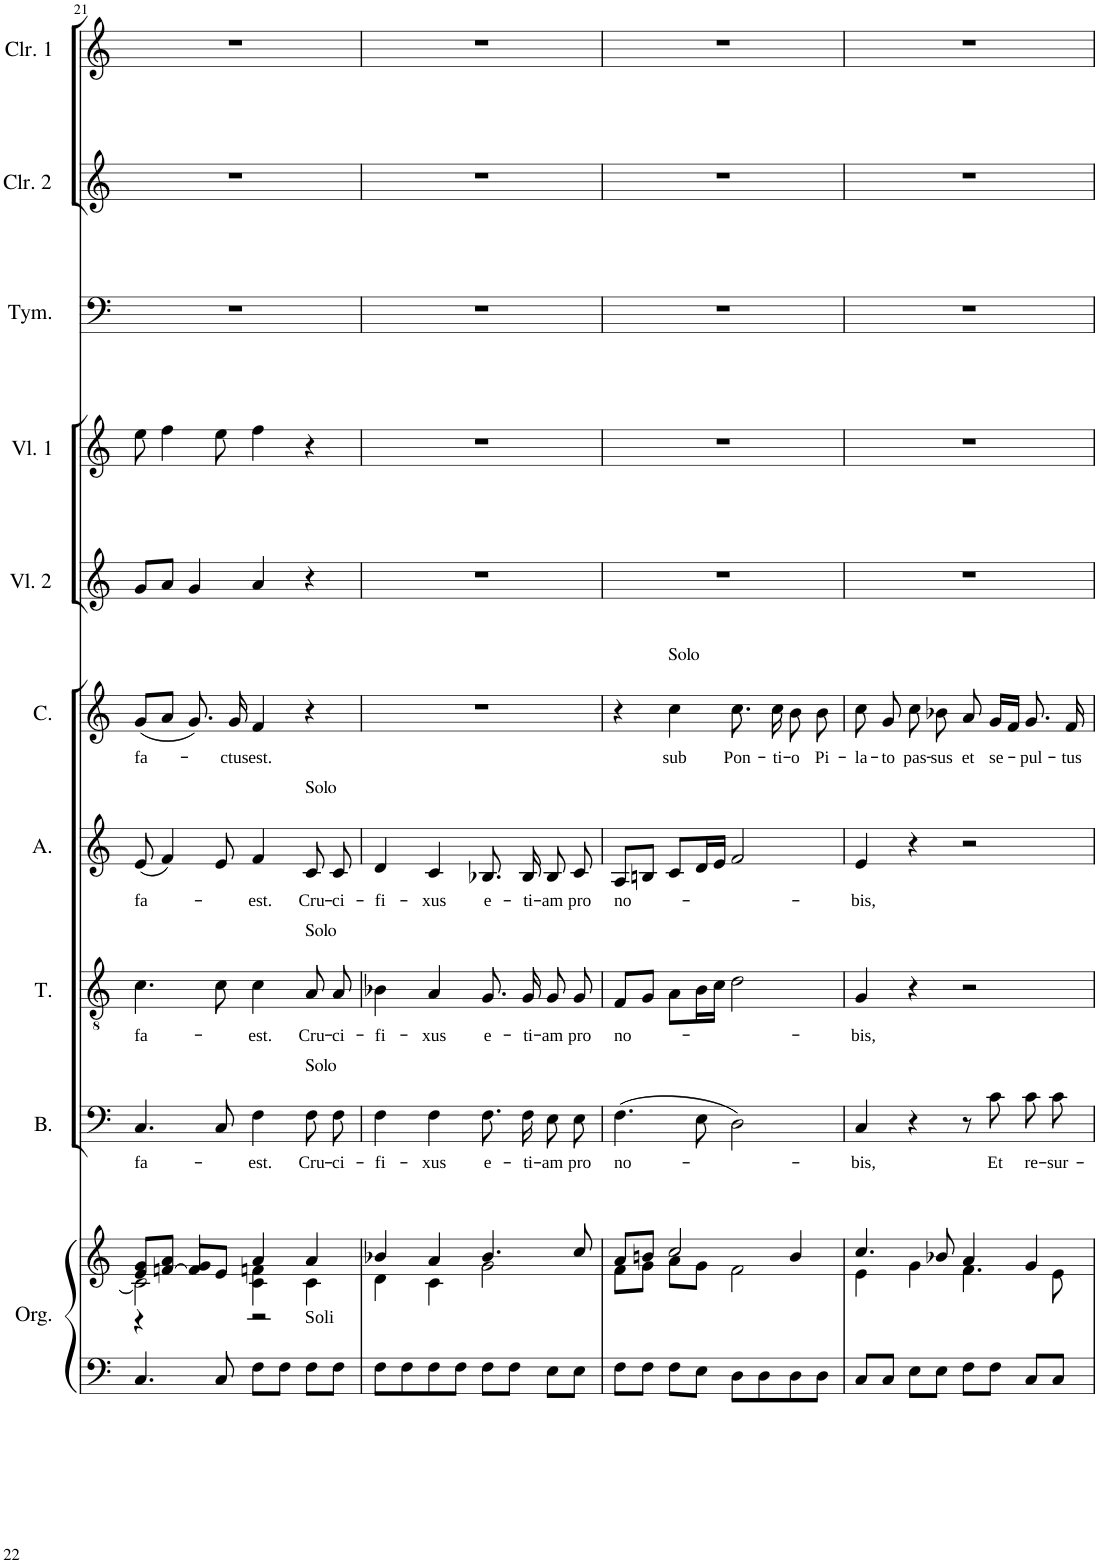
**kern	**kern	**kern	**text	**kern	**text	**kern	**text	**kern	**text	**kern	**kern	**kern	**kern	**kern
*part10	*part10	*part9	*part9	*part8	*part8	*part7	*part7	*part6	*part6	*part5	*part4	*part3	*part2	*part1
*staff11	*staff10	*staff9	*staff9	*staff8	*staff8	*staff7	*staff7	*staff6	*staff6	*staff5	*staff4	*staff3	*staff2	*staff1
*I"Organo	*	*I"Basso	*	*I"Tenore	*	*I"Alto	*	*I"Canto	*	*I"Violino secondo	*I"Violino primo	*I"Tympani	*I"Clarino secondo	*I"Clarino primo
*I'Org.	*	*I'B.	*	*I'T.	*	*I'A.	*	*I'C.	*	*I'Vl. 2	*I'Vl. 1	*I'Tym.	*I'Clr. 2	*I'Clr. 1
!!LO:PB:g=z
*clefF4	*clefG2	*clefF4	*	*clefGv2	*	*clefG2	*	*clefG2	*	*clefG2	*clefG2	*clefF4	*clefG2	*clefG2
*k[]	*k[]	*k[]	*	*k[]	*	*k[]	*	*k[]	*	*k[]	*k[]	*k[]	*k[]	*k[]
*M4/4	*M4/4	*M4/4	*	*M4/4	*	*M4/4	*	*M4/4	*	*M4/4	*M4/4	*M4/4	*M4/4	*M4/4
*met(c)	*met(c)	*met(c)	*	*met(c)	*	*met(c)	*	*met(c)	*	*met(c)	*met(c)	*met(c)	*met(c)	*met(c)
=21	=21	=21	=21	=21	=21	=21	=21	=21	=21	=21	=21	=21	=21	=21
*	*^	*	*	*	*	*	*	*	*	*	*	*	*	*
*	*	*^	*	*	*	*	*	*	*	*	*	*	*	*	*
!	!	!	!	!	!LO:LY:b	!	!LO:LY:b	!	!LO:LY:b	!	!LO:LY:b	!	!	!	!	!
4.C/	8e/ 8g/L	2c\]	4r	4.C/	fa-	4.c\	fa-	(8e/	fa-	(8g/L	fa-	8g/L	8ee\	1r	1r	1r
.	[8fn/ 8a/J	.	.	.	.	.	.	4f/)	.	8a/J	.	8a/J	4ff\	.	.	.
.	4g/	.	8f/L]	.	.	.	.	.	.	8.g/)	.	4g/	.	.	.	.
8C/	.	.	8e/J	8C/	.	8c\	.	8e/	.	.	.	.	8ee\	.	.	.
!	!	!	!	!	!	!	!	!	!	!	!LO:LY:b	!	!	!	!	!
.	.	.	.	.	.	.	.	.	.	16g/	-ctus	.	.	.	.	.
!	!	!	!	!	!LO:LY:b	!	!LO:LY:b	!	!LO:LY:b	!	!LO:LY:b	!	!	!	!	!
8F\L	4a/	4c\ 4fn\	2r	4F\	est.	4c\	est.	4f/	est.	4f/	est.	4a/	4ff\	.	.	.
8F\J	.	.	.	.	.	.	.	.	.	.	.	.	.	.	.	.
!	!	!	!	!	!	!	!	!LO:TX:a:t=Solo	!	!	!	!	!	!	!	!
!	!	!	!	!	!	!LO:TX:a:t=Solo	!	!	!	!	!	!	!	!	!	!
!	!	!	!	!LO:TX:a:t=Solo	!	!	!	!	!	!	!	!	!	!	!	!
!LO:TX:a:t=Soli	!	!	!	!	!	!	!	!	!	!	!	!	!	!	!	!
!	!	!	!	!	!LO:LY:b	!	!LO:LY:b	!	!LO:LY:b	!	!	!	!	!	!	!
8F\L	4a/	4c\	.	8F\L	Cru-	8A/	Cru-	8c/	Cru-	4r	.	4r	4r	.	.	.
!	!	!	!	!	!LO:LY:b	!	!LO:LY:b	!	!LO:LY:b	!	!	!	!	!	!	!
8F\J	.	.	.	8F\J	-ci-	8A/	-ci-	8c/	-ci-	.	.	.	.	.	.	.
*	*	*v	*v	*	*	*	*	*	*	*	*	*	*	*	*	*
=22	=22	=22	=22	=22	=22	=22	=22	=22	=22	=22	=22	=22	=22	=22	=22
!	!	!	!	!LO:LY:b	!	!LO:LY:b	!	!LO:LY:b	!	!	!	!	!	!	!
8F\L	4b-X/	4d\	4F\	-fi-	4B-X\	-fi-	4d/	-fi-	1r	.	1r	1r	1r	1r	1r
8F\	.	.	.	.	.	.	.	.	.	.	.	.	.	.	.
!	!	!	!	!LO:LY:b	!	!LO:LY:b	!	!LO:LY:b	!	!	!	!	!	!	!
8F\	4a/	4c\	4F\	-xus	4A/	-xus	4c/	-xus	.	.	.	.	.	.	.
8F\J	.	.	.	.	.	.	.	.	.	.	.	.	.	.	.
!	!	!	!	!LO:LY:b	!	!LO:LY:b	!	!LO:LY:b	!	!	!	!	!	!	!
8F\L	4.b-/	2g\	8.F\L	e-	8.G/	e-	8.B-X/	e-	.	.	.	.	.	.	.
8F\J	.	.	.	.	.	.	.	.	.	.	.	.	.	.	.
!	!	!	!	!LO:LY:b	!	!LO:LY:b	!	!LO:LY:b	!	!	!	!	!	!	!
.	.	.	16F\Jk	-ti-	16G/	-ti-	16B-/	-ti-	.	.	.	.	.	.	.
!	!	!	!	!LO:LY:b	!	!LO:LY:b	!	!LO:LY:b	!	!	!	!	!	!	!
8E\L	.	.	8E\L	-am	8G/	-am	8B-/	-am	.	.	.	.	.	.	.
!	!	!	!	!LO:LY:b	!	!LO:LY:b	!	!LO:LY:b	!	!	!	!	!	!	!
8E\J	8cc/	.	8E\J	pro	8G/	pro	8c/	pro	.	.	.	.	.	.	.
=23	=23	=23	=23	=23	=23	=23	=23	=23	=23	=23	=23	=23	=23	=23	=23
!	!	!	!	!LO:LY:b	!	!LO:LY:b	!	!LO:LY:b	!	!	!	!	!	!	!
8F\L	8a/L	8f\L	(4.F\	no-	8F/L	no-	8A/L	no-	4r	.	1r	1r	1r	1r	1r
8F\J	8bn/J	8g\J	.	.	8G/J	.	8Bn/J	.	.	.	.	.	.	.	.
!	!	!	!	!	!	!	!	!	!LO:TX:a:t=Solo	!	!	!	!	!	!
!	!	!	!	!	!	!	!	!	!	!LO:LY:b	!	!	!	!	!
8F\L	2cc/	8a\L	.	.	8A\L	.	8c/L	.	4cc\	sub	.	.	.	.	.
8E\J	.	8g\J	8E\	.	16B\L	.	16d/L	.	.	.	.	.	.	.	.
.	.	.	.	.	16c\JJ	.	16e/JJ	.	.	.	.	.	.	.	.
!	!	!	!	!	!	!	!	!	!	!LO:LY:b	!	!	!	!	!
8D\L	.	2f\	2D\)	.	2d\	.	2f/	.	8.cc\	Pon-	.	.	.	.	.
8D\	.	.	.	.	.	.	.	.	.	.	.	.	.	.	.
!	!	!	!	!	!	!	!	!	!	!LO:LY:b	!	!	!	!	!
.	.	.	.	.	.	.	.	.	16cc\	-ti-	.	.	.	.	.
!	!	!	!	!	!	!	!	!	!	!LO:LY:b	!	!	!	!	!
8D\	4b/	.	.	.	.	.	.	.	8b\	-o	.	.	.	.	.
!	!	!	!	!	!	!	!	!	!	!LO:LY:b	!	!	!	!	!
8D\J	.	.	.	.	.	.	.	.	8b\	Pi-	.	.	.	.	.
=24	=24	=24	=24	=24	=24	=24	=24	=24	=24	=24	=24	=24	=24	=24	=24
!	!	!	!	!LO:LY:b	!	!LO:LY:b	!	!LO:LY:b	!	!LO:LY:b	!	!	!	!	!
8C/L	4.cc/	4e\	4C/	-bis,	4G/	-bis,	4e/	-bis,	8cc\	-la-	1r	1r	1r	1r	1r
!	!	!	!	!	!	!	!	!	!	!LO:LY:b	!	!	!	!	!
8C/J	.	.	.	.	.	.	.	.	8g/	-to	.	.	.	.	.
!	!	!	!	!	!	!	!	!	!	!LO:LY:b	!	!	!	!	!
8E\L	.	4g\	4r	.	4r	.	4r	.	8cc\	pas-	.	.	.	.	.
!	!	!	!	!	!	!	!	!	!	!LO:LY:b	!	!	!	!	!
8E\J	8b-X/	.	.	.	.	.	.	.	8b-X\	-sus	.	.	.	.	.
!	!	!	!	!	!	!	!	!	!	!LO:LY:b	!	!	!	!	!
8F\L	4a/	4.f\	8r	.	2r	.	2r	.	8a/	et	.	.	.	.	.
!	!	!	!	!LO:LY:b	!	!	!	!	!	!LO:LY:b	!	!	!	!	!
8F\J	.	.	8c\	Et	.	.	.	.	16g/LL	se-	.	.	.	.	.
.	.	.	.	.	.	.	.	.	16f/JJ	.	.	.	.	.	.
!	!	!	!	!LO:LY:b	!	!	!	!	!	!LO:LY:b	!	!	!	!	!
8C/L	4g/	.	8c\L	re-	.	.	.	.	8.g/	-pul-	.	.	.	.	.
!	!	!	!	!LO:LY:b	!	!	!	!	!	!	!	!	!	!	!
8C/J	.	8e\	8c\J	-sur-	.	.	.	.	.	.	.	.	.	.	.
!	!	!	!	!	!	!	!	!	!	!LO:LY:b	!	!	!	!	!
.	.	.	.	.	.	.	.	.	16f/	-tus	.	.	.	.	.
*	*v	*v	*	*	*	*	*	*	*	*	*	*	*	*	*
=	=	=	=	=	=	=	=	=	=	=	=	=	=	=
*-	*-	*-	*-	*-	*-	*-	*-	*-	*-	*-	*-	*-	*-	*-
